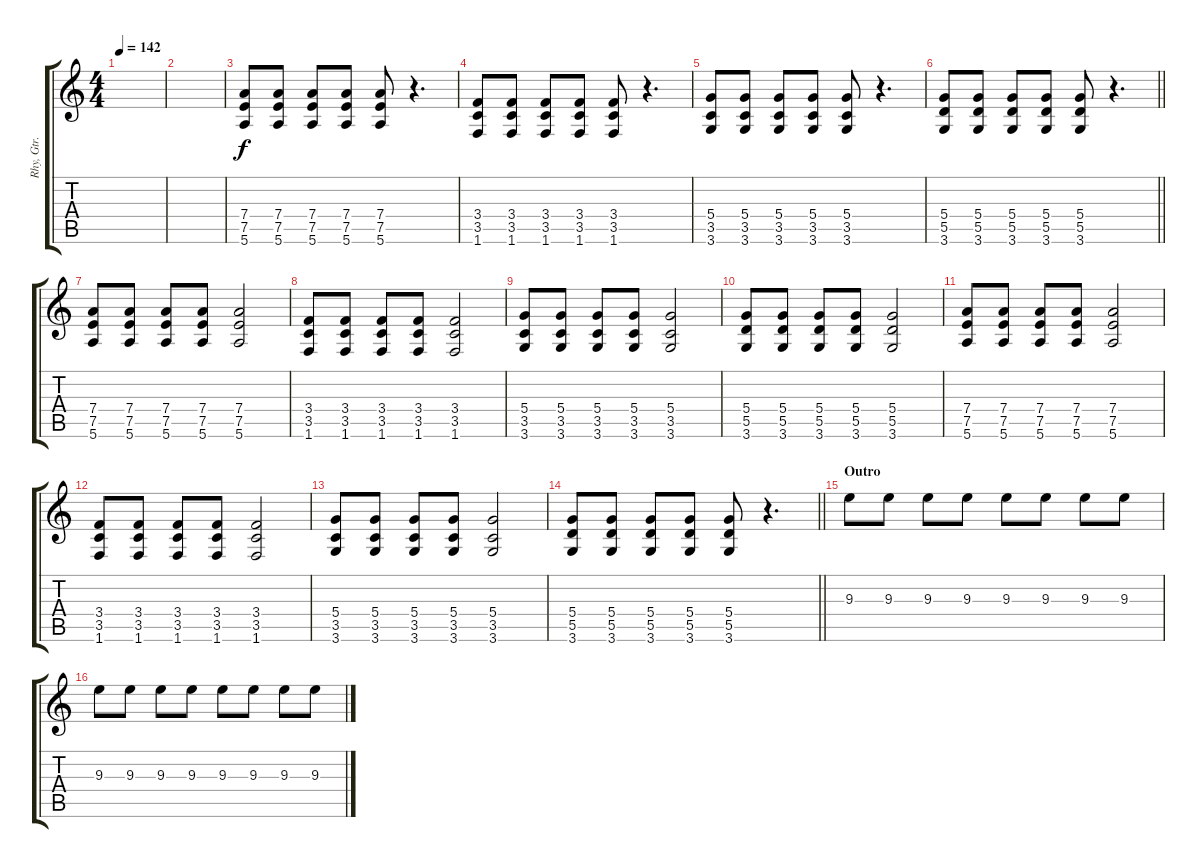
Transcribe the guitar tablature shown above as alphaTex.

\track ("Rhy, Gtr. 2" "Rhy, Gtr. ") {instrument distortionguitar}
\staff {score tabs}
\tuning (E4 B3 G3 D3 A2 E2) {hide}
\ts (4 4)
\tempo 142
\clef g2
\ks c
|
|
(7.4 7.5 5.6).8 (7.4 7.5 5.6).8 (7.4 7.5 5.6).8 (7.4 7.5 5.6).8 (7.4 7.5 5.6).8 r.4{d} |
(3.4 3.5 1.6).8 (3.4 3.5 1.6).8 (3.4 3.5 1.6).8 (3.4 3.5 1.6).8 (3.4 3.5 1.6).8 r.4{d} |
(5.4 3.5 3.6).8 (5.4 3.5 3.6).8 (5.4 3.5 3.6).8 (5.4 3.5 3.6).8 (5.4 3.5 3.6).8 r.4{d} |
\barLineRight lightlight
(5.4 5.5 3.6).8 (5.4 5.5 3.6).8 (5.4 5.5 3.6).8 (5.4 5.5 3.6).8 (5.4 5.5 3.6).8 r.4{d} |
\section ("" "")
(7.4 7.5 5.6).8 (7.4 7.5 5.6).8 (7.4 7.5 5.6).8 (7.4 7.5 5.6).8 (7.4 7.5 5.6).2 |
(3.4 3.5 1.6).8 (3.4 3.5 1.6).8 (3.4 3.5 1.6).8 (3.4 3.5 1.6).8 (3.4 3.5 1.6).2 |
(5.4 3.5 3.6).8 (5.4 3.5 3.6).8 (5.4 3.5 3.6).8 (5.4 3.5 3.6).8 (5.4 3.5 3.6).2 |
(5.4 5.5 3.6).8 (5.4 5.5 3.6).8 (5.4 5.5 3.6).8 (5.4 5.5 3.6).8 (5.4 5.5 3.6).2 |
(7.4 7.5 5.6).8 (7.4 7.5 5.6).8 (7.4 7.5 5.6).8 (7.4 7.5 5.6).8 (7.4 7.5 5.6).2 |
(3.4 3.5 1.6).8 (3.4 3.5 1.6).8 (3.4 3.5 1.6).8 (3.4 3.5 1.6).8 (3.4 3.5 1.6).2 |
(5.4 3.5 3.6).8 (5.4 3.5 3.6).8 (5.4 3.5 3.6).8 (5.4 3.5 3.6).8 (5.4 3.5 3.6).2 |
\barLineRight lightlight
(5.4 5.5 3.6).8 (5.4 5.5 3.6).8 (5.4 5.5 3.6).8 (5.4 5.5 3.6).8 (5.4 5.5 3.6).8 r.4{d} |
\section ("" "Outro")
9.3.8{volume 4} 9.3.8 9.3.8 9.3.8 9.3.8 9.3.8 9.3.8 9.3.8 |
9.3.8 9.3.8 9.3.8 9.3.8 9.3.8 9.3.8 9.3.8 9.3.8
